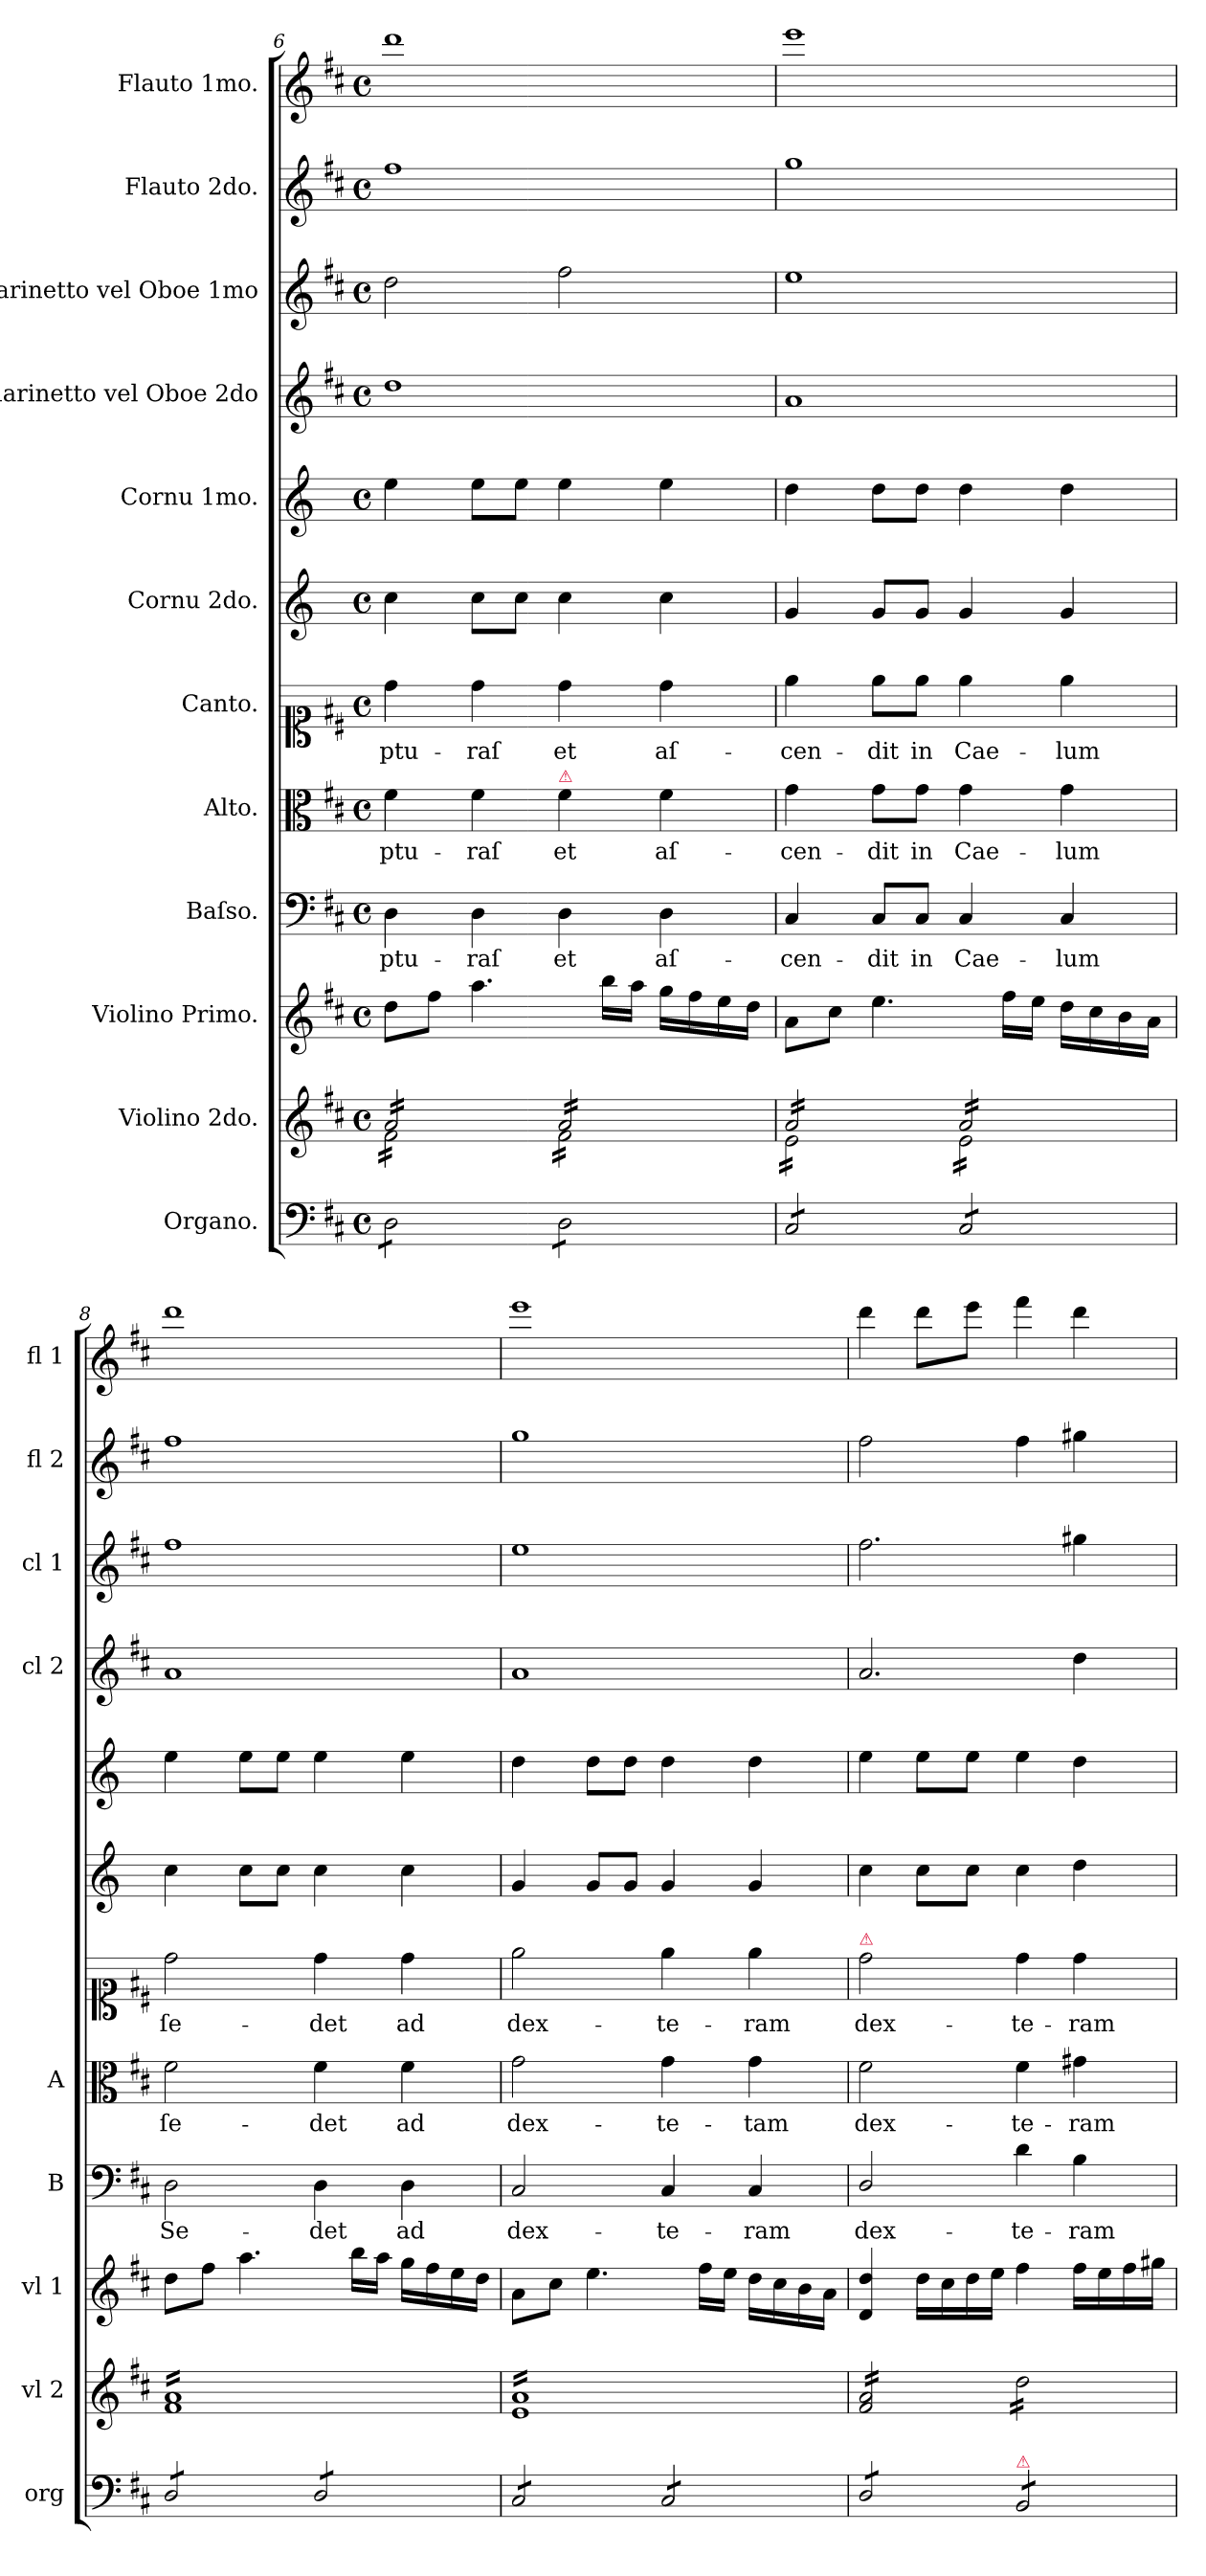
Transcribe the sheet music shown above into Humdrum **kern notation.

**kern	**kern	**kern	**kern	**text	**kern	**text	**kern	**text	**kern	**kern	**kern	**kern	**kern	**kern
*part12	*part11	*part10	*part9	*part9	*part8	*part8	*part7	*part7	*part6	*part5	*part4	*part3	*part2	*part1
*staff12	*staff11	*staff10	*staff9	*staff9	*staff8	*staff8	*staff7	*staff7	*staff6	*staff5	*staff4	*staff3	*staff2	*staff1
*I"Organo.	*I"Violino 2do.	*I"Violino Primo.	*I"Baſso.	*	*I"Alto.	*	*I"Canto.	*	*I"Cornu 2do.	*I"Cornu 1mo.	*I"Clarinetto vel Oboe 2do	*I"Clarinetto vel Oboe 1mo	*I"Flauto 2do.	*I"Flauto 1mo.
*I'org	*I'vl 2	*I'vl 1	*I'B	*	*I'A	*	*	*	*	*	*I'cl 2	*I'cl 1	*I'fl 2	*I'fl 1
*clefF4	*clefG2	*clefG2	*clefF4	*	*clefC3	*	*clefC1	*	*clefG2	*clefG2	*clefG2	*clefG2	*clefG2	*clefG2
*	*	*	*	*	*	*	*	*	*ITrd-1c-2	*ITrd-1c-2	*	*	*	*
*k[f#c#]	*k[f#c#]	*k[f#c#]	*k[f#c#]	*	*k[f#c#]	*	*k[f#c#]	*	*k[f#c#]	*k[f#c#]	*k[f#c#]	*k[f#c#]	*k[f#c#]	*k[f#c#]
*D:	*D:	*D:	*D:	*	*D:	*	*D:	*	*D:	*D:	*D:	*D:	*D:	*D:
*M4/4	*M4/4	*M4/4	*M4/4	*	*M4/4	*	*M4/4	*	*M4/4	*M4/4	*M4/4	*M4/4	*M4/4	*M4/4
*met(c)	*met(c)	*met(c)	*met(c)	*	*met(c)	*	*met(c)	*	*met(c)	*met(c)	*met(c)	*met(c)	*met(c)	*met(c)
=6	=6	=6	=6	=6	=6	=6	=6	=6	=6	=6	=6	=6	=6	=6
*	*^	*	*	*	*	*	*	*	*	*	*	*	*	*
*tremolo	*	*	*	*	*	*	*	*	*	*	*	*	*	*	*
*	*tremolo	*	*	*	*	*	*	*	*	*	*	*	*	*	*
8D\L	16a/LL	16f#\LL	8dd\L	4D\	-ptu-	4f#\	-ptu-	4dd\	-ptu-	4dd\	4ff#\	1dd	2dd\	1ff#	1ddd
.	16a/	16f#\	.	.	.	.	.	.	.	.	.	.	.	.	.
8D\	16a/	16f#\	8ff#\J	.	.	.	.	.	.	.	.	.	.	.	.
.	16a/	16f#\	.	.	.	.	.	.	.	.	.	.	.	.	.
8D\	16a/	16f#\	4.aa\	4D\	-raſ	4f#\	-raſ	4dd\	-raſ	8dd\L	8ff#\L	.	.	.	.
.	16a/	16f#\	.	.	.	.	.	.	.	.	.	.	.	.	.
8D\J	16a/	16f#\	.	.	.	.	.	.	.	8dd\J	8ff#\J	.	.	.	.
.	16a/JJ	16f#\JJ	.	.	.	.	.	.	.	.	.	.	.	.	.
!	!	!	!	!	!	!LO:TX:a:color=crimson:t=⚠	!	!	!	!	!	!	!	!	!
8D\L	16a/LL	16f#\LL	.	4D\	et	4f#\	et	4dd\	et	4dd\	4ff#\	.	2ff#\	.	.
.	16a/	16f#\	.	.	.	.	.	.	.	.	.	.	.	.	.
8D\	16a/	16f#\	16bb\LL	.	.	.	.	.	.	.	.	.	.	.	.
.	16a/	16f#\	16aa\JJ	.	.	.	.	.	.	.	.	.	.	.	.
8D\	16a/	16f#\	16gg\LL	4D\	aſ-	4f#\	aſ-	4dd\	aſ-	4dd\	4ff#\	.	.	.	.
.	16a/	16f#\	16ff#\	.	.	.	.	.	.	.	.	.	.	.	.
8D\J	16a/	16f#\	16ee\	.	.	.	.	.	.	.	.	.	.	.	.
.	16a/JJ	16f#\JJ	16dd\JJ	.	.	.	.	.	.	.	.	.	.	.	.
=7	=7	=7	=7	=7	=7	=7	=7	=7	=7	=7	=7	=7	=7	=7	=7
8C#/L	16a/LL	16e\LL	8a\L	4C#/	-cen-	4g\	-cen-	4ee\	-cen-	4a/	4ee\	1a	1ee	1gg	1eee
.	16a/	16e\	.	.	.	.	.	.	.	.	.	.	.	.	.
8C#/	16a/	16e\	8cc#\J	.	.	.	.	.	.	.	.	.	.	.	.
.	16a/	16e\	.	.	.	.	.	.	.	.	.	.	.	.	.
8C#/	16a/	16e\	4.ee\	8C#/L	-dit	8g\L	-dit	8ee\L	-dit	8a/L	8ee\L	.	.	.	.
.	16a/	16e\	.	.	.	.	.	.	.	.	.	.	.	.	.
8C#/J	16a/	16e\	.	8C#/J	in	8g\J	in	8ee\J	in	8a/J	8ee\J	.	.	.	.
.	16a/JJ	16e\JJ	.	.	.	.	.	.	.	.	.	.	.	.	.
8C#/L	16a/LL	16e\LL	.	4C#/	Cae-	4g\	Cae-	4ee\	Cae-	4a/	4ee\	.	.	.	.
.	16a/	16e\	.	.	.	.	.	.	.	.	.	.	.	.	.
8C#/	16a/	16e\	16ff#\LL	.	.	.	.	.	.	.	.	.	.	.	.
.	16a/	16e\	16ee\JJ	.	.	.	.	.	.	.	.	.	.	.	.
8C#/	16a/	16e\	16dd\LL	4C#/	-lum	4g\	-lum	4ee\	-lum	4a/	4ee\	.	.	.	.
.	16a/	16e\	16cc#\	.	.	.	.	.	.	.	.	.	.	.	.
8C#/J	16a/	16e\	16b\	.	.	.	.	.	.	.	.	.	.	.	.
.	16a/JJ	16e\JJ	16a\JJ	.	.	.	.	.	.	.	.	.	.	.	.
*	*v	*v	*	*	*	*	*	*	*	*	*	*	*	*	*
=8	=8	=8	=8	=8	=8	=8	=8	=8	=8	=8	=8	=8	=8	=8
8D/L	16f# 16aLL	8dd\L	2D\	Se-	2f#\	ſe-	2dd\	ſe-	4dd\	4ff#\	1a	1ff#	1ff#	1ddd
.	16f# 16a	.	.	.	.	.	.	.	.	.	.	.	.	.
8D/	16f# 16a	8ff#\J	.	.	.	.	.	.	.	.	.	.	.	.
.	16f# 16a	.	.	.	.	.	.	.	.	.	.	.	.	.
8D/	16f# 16a	4.aa\	.	.	.	.	.	.	8dd\L	8ff#\L	.	.	.	.
.	16f# 16a	.	.	.	.	.	.	.	.	.	.	.	.	.
8D/J	16f# 16a	.	.	.	.	.	.	.	8dd\J	8ff#\J	.	.	.	.
.	16f# 16a	.	.	.	.	.	.	.	.	.	.	.	.	.
8D/L	16f# 16a	.	4D\	-det	4f#\	-det	4dd\	-det	4dd\	4ff#\	.	.	.	.
.	16f# 16a	.	.	.	.	.	.	.	.	.	.	.	.	.
8D/	16f# 16a	16bb\LL	.	.	.	.	.	.	.	.	.	.	.	.
.	16f# 16a	16aa\JJ	.	.	.	.	.	.	.	.	.	.	.	.
8D/	16f# 16a	16gg\LL	4D\	ad	4f#\	ad	4dd\	ad	4dd\	4ff#\	.	.	.	.
.	16f# 16a	16ff#\	.	.	.	.	.	.	.	.	.	.	.	.
8D/J	16f# 16a	16ee\	.	.	.	.	.	.	.	.	.	.	.	.
.	16f# 16aJJ	16dd\JJ	.	.	.	.	.	.	.	.	.	.	.	.
=9	=9	=9	=9	=9	=9	=9	=9	=9	=9	=9	=9	=9	=9	=9
8C#/L	16e 16aLL	8a\L	2C#/	dex-	2g\	dex-	2ee\	dex-	4a/	4ee\	1a	1ee	1gg	1eee
.	16e 16a	.	.	.	.	.	.	.	.	.	.	.	.	.
8C#/	16e 16a	8cc#\J	.	.	.	.	.	.	.	.	.	.	.	.
.	16e 16a	.	.	.	.	.	.	.	.	.	.	.	.	.
8C#/	16e 16a	4.ee\	.	.	.	.	.	.	8a/L	8ee\L	.	.	.	.
.	16e 16a	.	.	.	.	.	.	.	.	.	.	.	.	.
8C#/J	16e 16a	.	.	.	.	.	.	.	8a/J	8ee\J	.	.	.	.
.	16e 16a	.	.	.	.	.	.	.	.	.	.	.	.	.
8C#/L	16e 16a	.	4C#/	-te-	4g\	-te-	4ee\	-te-	4a/	4ee\	.	.	.	.
.	16e 16a	.	.	.	.	.	.	.	.	.	.	.	.	.
8C#/	16e 16a	16ff#\LL	.	.	.	.	.	.	.	.	.	.	.	.
.	16e 16a	16ee\JJ	.	.	.	.	.	.	.	.	.	.	.	.
8C#/	16e 16a	16dd\LL	4C#/	-ram	4g\	-tam	4ee\	-ram	4a/	4ee\	.	.	.	.
.	16e 16a	16cc#\	.	.	.	.	.	.	.	.	.	.	.	.
8C#/J	16e 16a	16b\	.	.	.	.	.	.	.	.	.	.	.	.
.	16e 16aJJ	16a\JJ	.	.	.	.	.	.	.	.	.	.	.	.
=10	=10	=10	=10	=10	=10	=10	=10	=10	=10	=10	=10	=10	=10	=10
!	!	!	!	!	!	!	!LO:TX:a:color=crimson:t=⚠	!	!	!	!	!	!	!
!	!	!	!	!LO:LY:i	!	!LO:LY:i	!	!LO:LY:i	!	!	!	!	!	!
8D/L	16f#/ 16a/LL	4d/ 4dd/	2D/	dex-	2f#\	dex-	2dd\	dex-	4dd\	4ff#\	2.a/	2.ff#\	2ff#\	4ddd\
.	16f#/ 16a/	.	.	.	.	.	.	.	.	.	.	.	.	.
8D/	16f#/ 16a/	.	.	.	.	.	.	.	.	.	.	.	.	.
.	16f#/ 16a/	.	.	.	.	.	.	.	.	.	.	.	.	.
8D/	16f#/ 16a/	16dd\LL	.	.	.	.	.	.	8dd\L	8ff#\L	.	.	.	8ddd\L
.	16f#/ 16a/	16cc#\	.	.	.	.	.	.	.	.	.	.	.	.
8D/J	16f#/ 16a/	16dd\	.	.	.	.	.	.	8dd\J	8ff#\J	.	.	.	8eee\J
.	16f#/ 16a/JJ	16ee\JJ	.	.	.	.	.	.	.	.	.	.	.	.
!LO:TX:a:color=crimson:t=⚠	!	!	!	!	!	!	!	!	!	!	!	!	!	!
!	!	!	!	!LO:LY:i	!	!LO:LY:i	!	!LO:LY:i	!	!	!	!	!	!
8BB/L	16dd\LL	4ff#\	4d\	-te-	4f#\	-te-	4dd\	-te-	4dd\	4ff#\	.	.	4ff#\	4fff#\
.	16dd\	.	.	.	.	.	.	.	.	.	.	.	.	.
8BB/	16dd\	.	.	.	.	.	.	.	.	.	.	.	.	.
.	16dd\	.	.	.	.	.	.	.	.	.	.	.	.	.
!	!	!	!	!LO:LY:i	!	!LO:LY:i	!	!LO:LY:i	!	!	!	!	!	!
8BB/	16dd\	16ff#\LL	4B\	-ram	4g#X\	-ram	4dd\	-ram	4ee\	4ee\	4dd\	4gg#X\	4gg#X\	4ddd\
.	16dd\	16ee\	.	.	.	.	.	.	.	.	.	.	.	.
8BB/J	16dd\	16ff#\	.	.	.	.	.	.	.	.	.	.	.	.
*Xtremolo	*	*	*	*	*	*	*	*	*	*	*	*	*	*
.	16dd\JJ	16gg#X\JJ	.	.	.	.	.	.	.	.	.	.	.	.
*	*Xtremolo	*	*	*	*	*	*	*	*	*	*	*	*	*
=	=	=	=	=	=	=	=	=	=	=	=	=	=	=
*-	*-	*-	*-	*-	*-	*-	*-	*-	*-	*-	*-	*-	*-	*-
